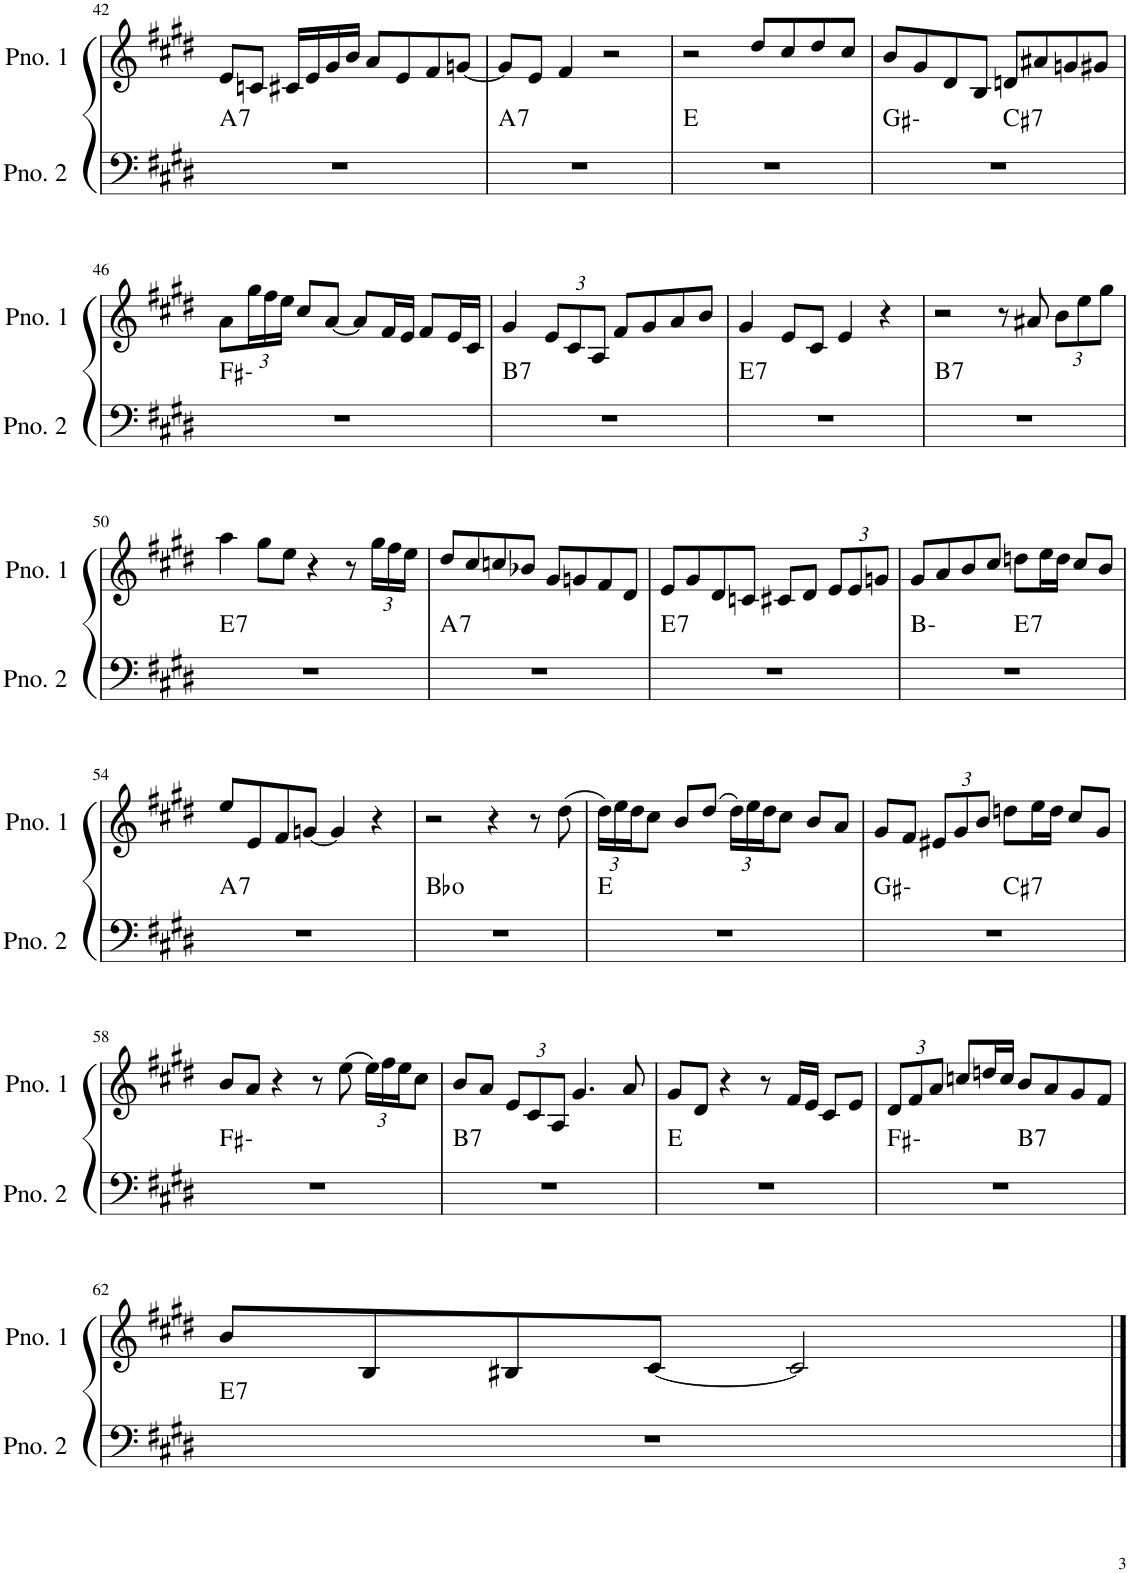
**kern	**harte	**kern
*part2	*part2	*part1
*staff2	*	*staff1
*I"ピアノ 2	*	*I"ピアノ 1
!!LO:PB:g=z
*clefF4	*	*clefG2
*k[f#c#g#d#]	*	*k[f#c#g#d#]
*M4/4	*	*M4/4
=42	=42	=42
!	!LO:H:kt=7	!
1r	A:7	8e/L
.	.	8cn/J
.	.	16c#X/LL
.	.	16e/
.	.	16g#/
.	.	16b/JJ
.	.	8a/L
.	.	8e/
.	.	8f#/
.	.	[8gn/J
=43	=43	=43
!	!LO:H:kt=7	!
1r	A:7	8g/L]
.	.	8e/J
.	.	4f#/
.	.	2r
=44	=44	=44
1r	E:maj	2r
.	.	8dd#/L
.	.	8cc#/
.	.	8dd#/
.	.	8cc#/J
=45	=45	=45
*^	*	*
1r	2ryy	G#:min	8b/L
.	.	.	8g#/
.	.	.	8d#/
.	.	.	8B/J
!	!	!LO:H:kt=7	!
.	2ryy	C#:7	8dn/L
.	.	.	8a#X/
.	.	.	8gn/
.	.	.	8g#X/J
*v	*v	*	*
!!LO:LB:g=z
=46	=46	=46
1r	F#:min	8a\L
*	*	*Xbrackettup
.	.	24gg#\L
.	.	24ff#\
.	.	24ee\JJ
.	.	8cc#/L
.	.	[8a/J
.	.	8a/L]
.	.	16f#/L
.	.	16e/JJ
.	.	8f#/L
.	.	16e/L
.	.	16c#/JJ
=47	=47	=47
!	!LO:H:kt=7	!
1r	B:7	4g#/
.	.	12e/L
.	.	12c#/
.	.	12A/J
.	.	8f#/L
.	.	8g#/
.	.	8a/
.	.	8b/J
=48	=48	=48
!	!LO:H:kt=7	!
1r	E:7	4g#/
.	.	8e/L
.	.	8c#/J
.	.	4e/
.	.	4r
=49	=49	=49
!	!LO:H:kt=7	!
1r	B:7	2r
.	.	8r
.	.	8a#X/
.	.	12b\L
.	.	12ee\
.	.	12gg#\J
!!LO:LB:g=z
=50	=50	=50
!	!LO:H:kt=7	!
1r	E:7	4aa\
.	.	8gg#\L
.	.	8ee\J
.	.	4r
.	.	8r
.	.	24gg#\LL
.	.	24ff#\
.	.	24ee\JJ
=51	=51	=51
!	!LO:H:kt=7	!
1r	A:7	8dd#/L
.	.	8cc#/
.	.	8ccn/
.	.	8b-X/J
.	.	8g#/L
.	.	8gn/
.	.	8f#/
.	.	8d#/J
=52	=52	=52
!	!LO:H:kt=7	!
1r	E:7	8e/L
.	.	8g#/
.	.	8d#/
.	.	8cn/J
.	.	8c#X/L
.	.	8d#/J
.	.	12e/L
.	.	12e/
.	.	12gn/J
=53	=53	=53
*^	*	*
1r	2ryy	B:min	8g#/L
.	.	.	8a/
.	.	.	8b/
.	.	.	8cc#/J
!	!	!LO:H:kt=7	!
.	2ryy	E:7	8ddn\L
.	.	.	16ee\L
.	.	.	16dd\JJ
.	.	.	8cc#/L
.	.	.	8b/J
!!LO:LB:g=z
=54	=54	=54	=54
!	!	!LO:H:kt=7	!
*v	*v	*	*
1r	A:7	8ee/L
.	.	8e/
.	.	8f#/
.	.	[8gn/J
.	.	4g/]
.	.	4r
=55	=55	=55
1r	Bb:dim	2r
.	.	4r
.	.	8r
.	.	(8dd#\
=56	=56	=56
1r	E:maj	24dd#\LL)
.	.	24ee\
.	.	24dd#\J
.	.	8cc#\J
.	.	8b/L
.	.	(8dd#/J
.	.	24dd#\LL)
.	.	24ee\
.	.	24dd#\J
.	.	8cc#\J
.	.	8b/L
.	.	8a/J
=57	=57	=57
*^	*	*
1r	2ryy	G#:min	8g#/L
.	.	.	8f#/J
.	.	.	12e#X/L
.	.	.	12g#/
.	.	.	12b/J
!	!	!LO:H:kt=7	!
.	2ryy	C#:7	8ddn\L
.	.	.	16ee\L
.	.	.	16dd\JJ
.	.	.	8cc#/L
.	.	.	8g#/J
*v	*v	*	*
!!LO:LB:g=z
=58	=58	=58
1r	F#:min	8b/L
.	.	8a/J
.	.	4r
.	.	8r
.	.	(8ee\
.	.	24ee\LL)
.	.	24ff#\
.	.	24ee\J
.	.	8cc#\J
=59	=59	=59
!	!LO:H:kt=7	!
1r	B:7	8b/L
.	.	8a/J
.	.	12e/L
.	.	12c#/
.	.	12A/J
.	.	4.g#/
.	.	8a/
=60	=60	=60
1r	E:maj	8g#/L
.	.	8d#/J
.	.	4r
.	.	8r
.	.	16f#/LL
.	.	16e/JJ
.	.	8c#/L
.	.	8e/J
=61	=61	=61
*^	*	*
1r	2ryy	F#:min	12d#/L
.	.	.	12f#/
.	.	.	12a/J
.	.	.	8ccn/L
.	.	.	16ddn/L
.	.	.	16cc/JJ
!	!	!LO:H:kt=7	!
.	2ryy	B:7	8b/L
.	.	.	8a/
.	.	.	8g#/
.	.	.	8f#/J
!!LO:LB:g=z
=62	=62	=62	=62
!	!	!LO:H:kt=7	!
*v	*v	*	*
1r	E:7	8b/L
.	.	8B/
.	.	8B#X/
.	.	[8c#/J
.	.	2c#/]
==	==	==
*-	*-	*-
